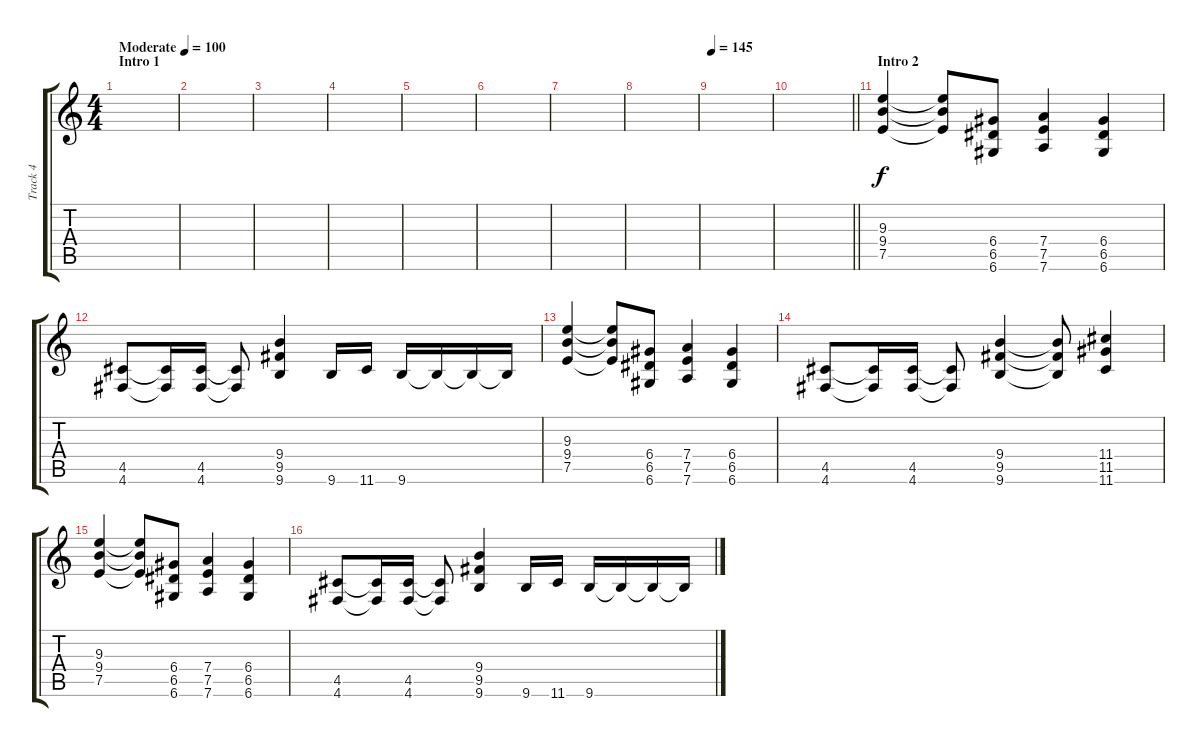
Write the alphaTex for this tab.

\track ("Track 4" "Track 4") {instrument distortionguitar}
\staff {score tabs}
\tuning (E4 B3 G3 D3 A2 D2) {hide}
\ts (4 4)
\section ("" "Intro 1")
\tempo (100 "Moderate")
\clef g2
\ks c
|
|
|
|
|
|
|
|
\tempo 145
|
\barLineRight lightlight
|
\section ("" "Intro 2")
(9.3 9.4 7.5).4 (9.3{t} 9.4{t} 7.5{t}).8 (6.4 6.5 6.6).8 (7.4 7.5 7.6).4 (6.4 6.5 6.6).4 |
(4.5 4.6).8 (4.5{t} 4.6{t}).16 (4.5 4.6).16 (4.5{t} 4.6{t}).8 (9.4 9.5 9.6).4 9.6.16 11.6.16 9.6.16 9.6{t}.16 9.6{t}.16 9.6{t}.16 |
(9.3 9.4 7.5).4 (9.3{t} 9.4{t} 7.5{t}).8 (6.4 6.5 6.6).8 (7.4 7.5 7.6).4 (6.4 6.5 6.6).4 |
(4.5 4.6).8 (4.5{t} 4.6{t}).16 (4.5 4.6).16 (4.5{t} 4.6{t}).8 (9.4 9.5 9.6).4 (9.4{t} 9.5{t} 9.6{t}).8 (11.4 11.5 11.6).4 |
(9.3 9.4 7.5).4 (9.3{t} 9.4{t} 7.5{t}).8 (6.4 6.5 6.6).8 (7.4 7.5 7.6).4 (6.4 6.5 6.6).4 |
(4.5 4.6).8 (4.5{t} 4.6{t}).16 (4.5 4.6).16 (4.5{t} 4.6{t}).8 (9.4 9.5 9.6).4 9.6.16 11.6.16 9.6.16 9.6{t}.16 9.6{t}.16 9.6{t}.16
